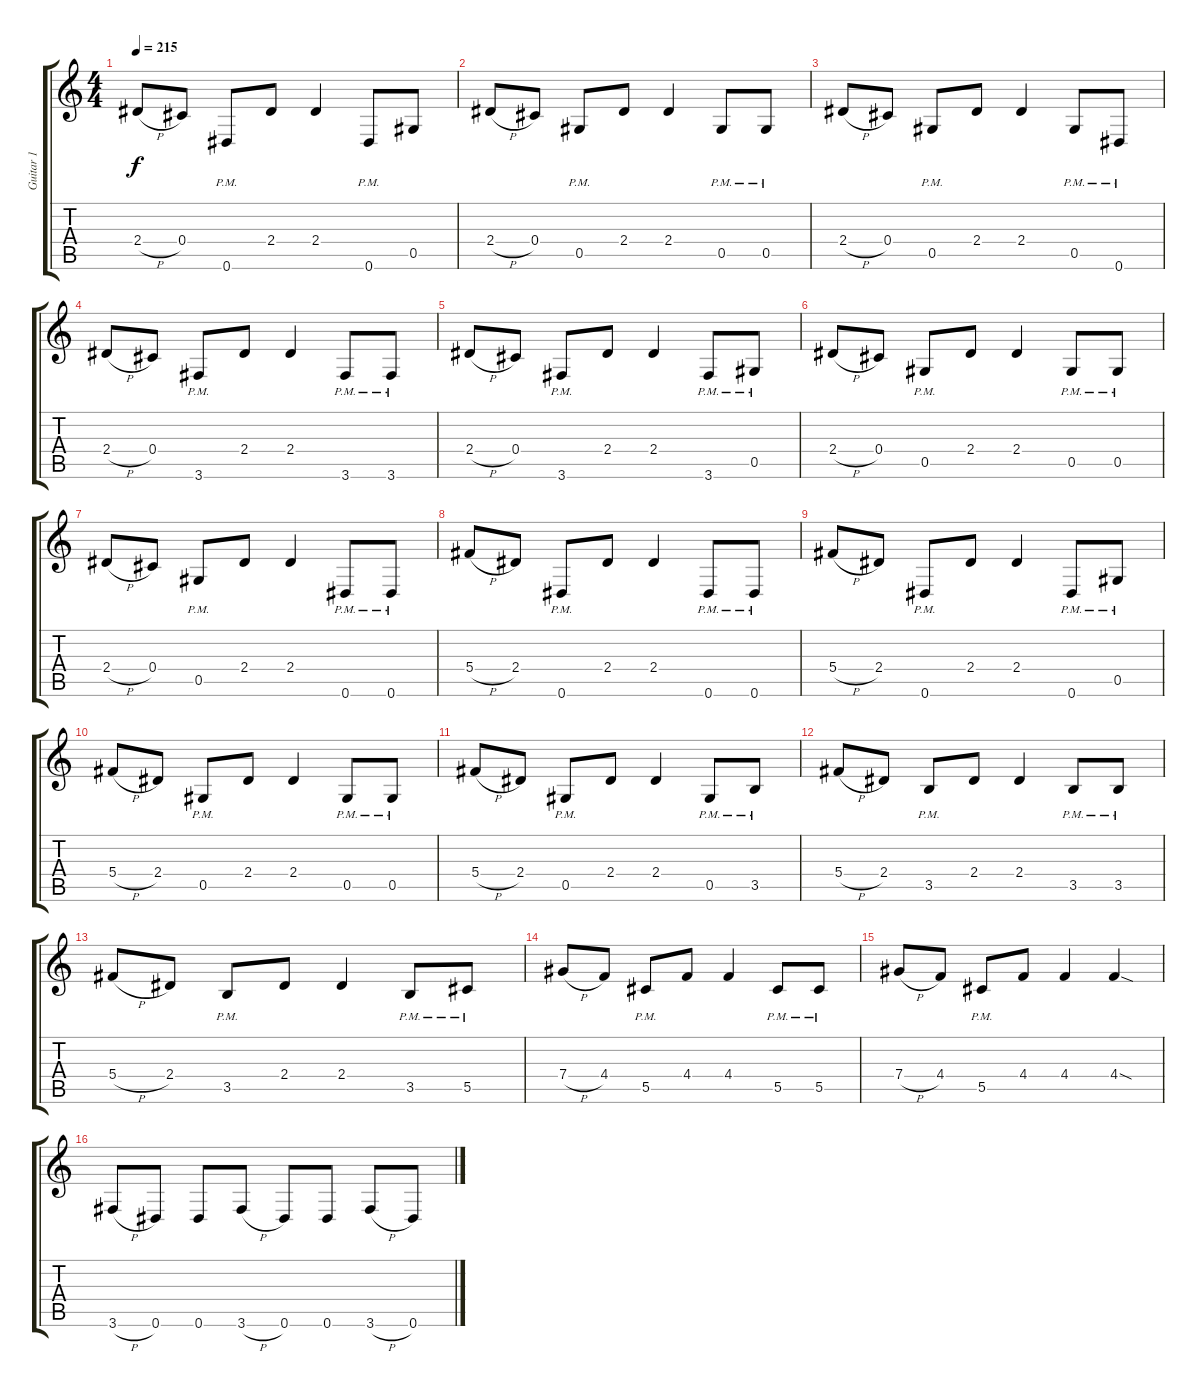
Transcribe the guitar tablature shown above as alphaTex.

\track ("Guitar 1" "Guitar 1") {instrument overdrivenguitar}
\staff {score tabs}
\tuning (Eb4 Bb3 Gb3 Db3 Ab2 Eb2) {hide}
\ts (4 4)
\tempo 215
\clef g2
\ks c
2.4{h}.8{dy f} 0.4.8 0.6{pm}.8 2.4.8 2.4.4 0.6{pm}.8 0.5.8 |
2.4{h}.8 0.4.8 0.5{pm}.8 2.4.8 2.4.4 0.5{pm}.8 0.5{pm}.8 |
2.4{h}.8 0.4.8 0.5{pm}.8 2.4.8 2.4.4 0.5{pm}.8 0.6{pm}.8 |
2.4{h}.8 0.4.8 3.6{pm}.8 2.4.8 2.4.4 3.6{pm}.8 3.6{pm}.8 |
2.4{h}.8 0.4.8 3.6{pm}.8 2.4.8 2.4.4 3.6{pm}.8 0.5{pm}.8 |
2.4{h}.8 0.4.8 0.5{pm}.8 2.4.8 2.4.4 0.5{pm}.8 0.5{pm}.8 |
2.4{h}.8 0.4.8 0.5{pm}.8 2.4.8 2.4.4 0.6{pm}.8 0.6{pm}.8 |
5.4{h}.8 2.4.8 0.6{pm}.8 2.4.8 2.4.4 0.6{pm}.8 0.6{pm}.8 |
5.4{h}.8 2.4.8 0.6{pm}.8 2.4.8 2.4.4 0.6{pm}.8 0.5{pm}.8 |
5.4{h}.8 2.4.8 0.5{pm}.8 2.4.8 2.4.4 0.5{pm}.8 0.5{pm}.8 |
5.4{h}.8 2.4.8 0.5{pm}.8 2.4.8 2.4.4 0.5{pm}.8 3.5{pm}.8 |
5.4{h}.8 2.4.8 3.5{pm}.8 2.4.8 2.4.4 3.5{pm}.8 3.5{pm}.8 |
5.4{h}.8 2.4.8 3.5{pm}.8 2.4.8 2.4.4 3.5{pm}.8 5.5{pm}.8 |
7.4{h}.8 4.4.8 5.5{pm}.8 4.4.8 4.4.4 5.5{pm}.8 5.5{pm}.8 |
7.4{h}.8 4.4.8 5.5{pm}.8 4.4.8 4.4.4 4.4{sod}.4 |
3.6{h}.8 0.6.8 0.6.8 3.6{h}.8 0.6.8 0.6.8 3.6{h}.8 0.6.8
